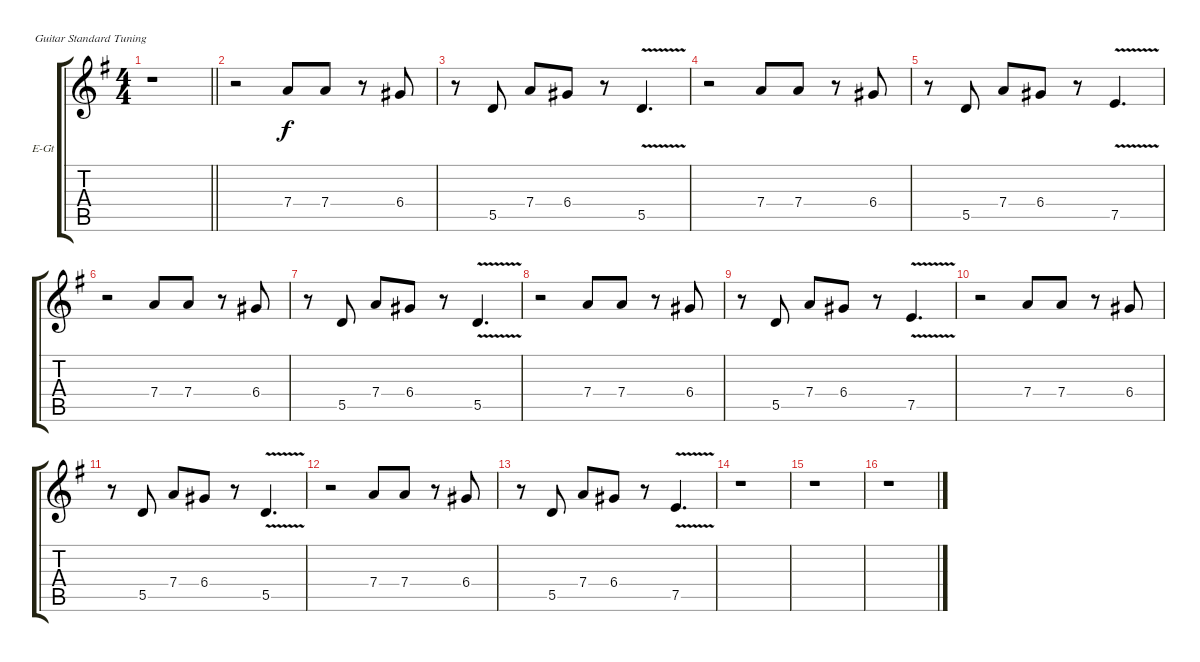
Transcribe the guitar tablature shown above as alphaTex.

\defaultSystemsLayout 4
\bracketExtendMode groupsimilarinstruments
\firstSystemTrackNameOrientation horizontal
\otherSystemsTrackNameOrientation horizontal
\track ("Guitar 8" "E-Gt") {instrument distortionguitar}
\staff {score tabs}
\tuning (E4 B3 G3 D3 A2 E2)
\ts (4 4)
\tempo (188 hide)
\clef g2
\scale
0.333333
\barLineRight lightlight
\ks g
r.1{dy f} |
\scale
0.333333 r.2 7.4.8 7.4.8 r.8 6.4.8 |
\scale
0.333333 r.8 5.5.8 7.4.8 6.4.8 r.8 5.5{v}.4{d} |
\scale
0.333333 r.2 7.4.8 7.4.8 r.8 6.4.8 |
\scale
0.333333 r.8 5.5.8 7.4.8 6.4.8 r.8 7.5{v}.4{d} |
\scale
0.333333 r.2 7.4.8 7.4.8 r.8 6.4.8 |
\scale
0.333333 r.8 5.5.8 7.4.8 6.4.8 r.8 5.5{v}.4{d} |
\scale
0.333333 r.2 7.4.8 7.4.8 r.8 6.4.8 |
\scale
0.333333 r.8 5.5.8 7.4.8 6.4.8 r.8 7.5{v}.4{d} |
\scale
0.333333 r.2 7.4.8 7.4.8 r.8 6.4.8 |
\scale
0.333333 r.8 5.5.8 7.4.8 6.4.8 r.8 5.5{v}.4{d} |
r.2 7.4.8 7.4.8 r.8 6.4.8 |
r.8 5.5.8 7.4.8 6.4.8 r.8 7.5{v}.4{d} |
r.1 |
r.1 |
r.1
